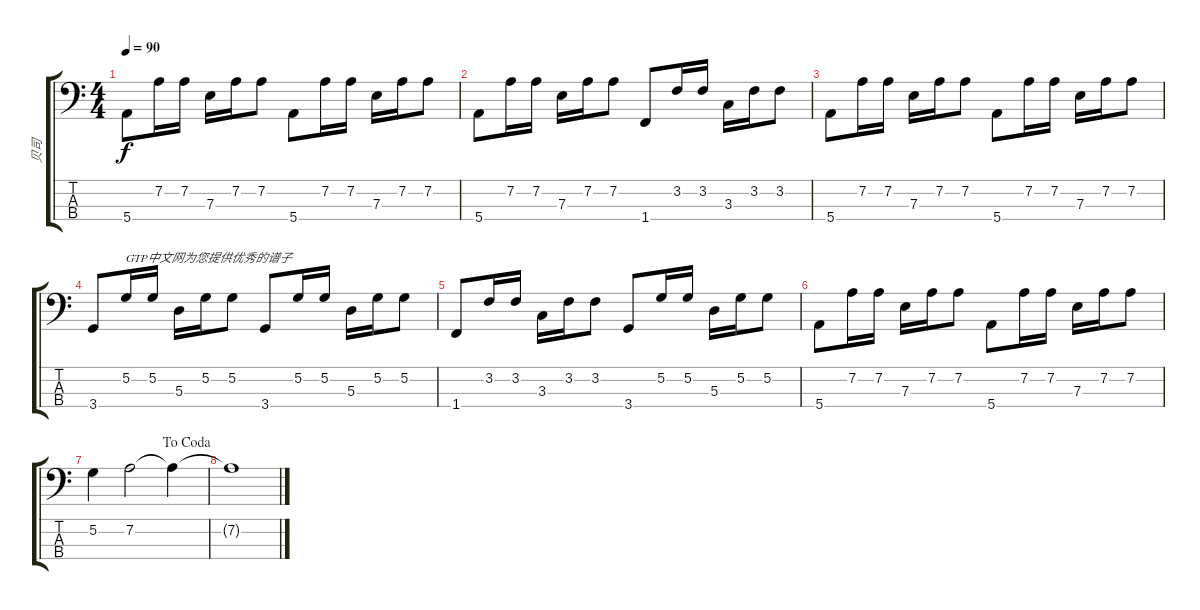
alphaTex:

\track ("贝司" "贝司") {instrument electricbasspick}
\staff {score tabs}
\tuning (G2 D2 A1 E1) {hide}
\ts (4 4)
\tempo 90
\clef f4
\ks c
5.4.8{dy f} 7.2.16 7.2.16 7.3.16 7.2.16 7.2.8 5.4.8 7.2.16 7.2.16 7.3.16 7.2.16 7.2.8 |
5.4.8 7.2.16 7.2.16 7.3.16 7.2.16 7.2.8 1.4.8 3.2.16 3.2.16 3.3.16 3.2.16 3.2.8 |
5.4.8 7.2.16 7.2.16 7.3.16 7.2.16 7.2.8 5.4.8 7.2.16 7.2.16 7.3.16 7.2.16 7.2.8 |
3.4.8 5.2.16{txt "GTP中文网为您提供优秀的谱子"} 5.2.16 5.3.16 5.2.16 5.2.8 3.4.8 5.2.16 5.2.16 5.3.16 5.2.16 5.2.8 |
1.4.8 3.2.16 3.2.16 3.3.16 3.2.16 3.2.8 3.4.8 5.2.16 5.2.16 5.3.16 5.2.16 5.2.8 |
5.4.8 7.2.16 7.2.16 7.3.16 7.2.16 7.2.8 5.4.8 7.2.16 7.2.16 7.3.16 7.2.16 7.2.8 |
\jump dacoda
5.2.4 7.2.2 7.2{t}.4 |
7.2{t}.1
